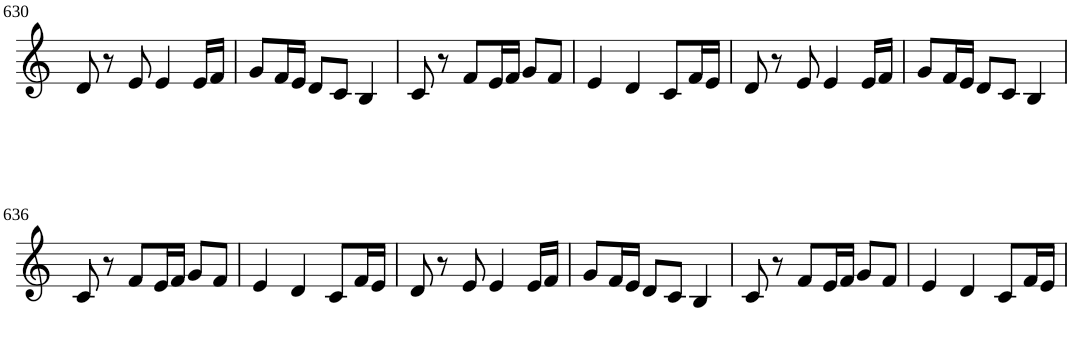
**kern
*part1
*staff1
*I"Violin
!!LO:PB:g=z
*clefG2
*k[]
*M3/4
=630
8d/
8r
8e/
4e/
16e/LL
16f/JJ
=631
8g/L
16f/L
16e/JJ
8d/L
8c/J
4B/
=632
8c/
8r
8f/L
16e/L
16f/JJ
8g/L
8f/J
=633
4e/
4d/
8c/L
16f/L
16e/JJ
=634
8d/
8r
8e/
4e/
16e/LL
16f/JJ
=635
8g/L
16f/L
16e/JJ
8d/L
8c/J
4B/
!!LO:LB:g=z
=636
8c/
8r
8f/L
16e/L
16f/JJ
8g/L
8f/J
=637
4e/
4d/
8c/L
16f/L
16e/JJ
=638
8d/
8r
8e/
4e/
16e/LL
16f/JJ
=639
8g/L
16f/L
16e/JJ
8d/L
8c/J
4B/
=640
8c/
8r
8f/L
16e/L
16f/JJ
8g/L
8f/J
=641
4e/
4d/
8c/L
16f/L
16e/JJ
=
*-
